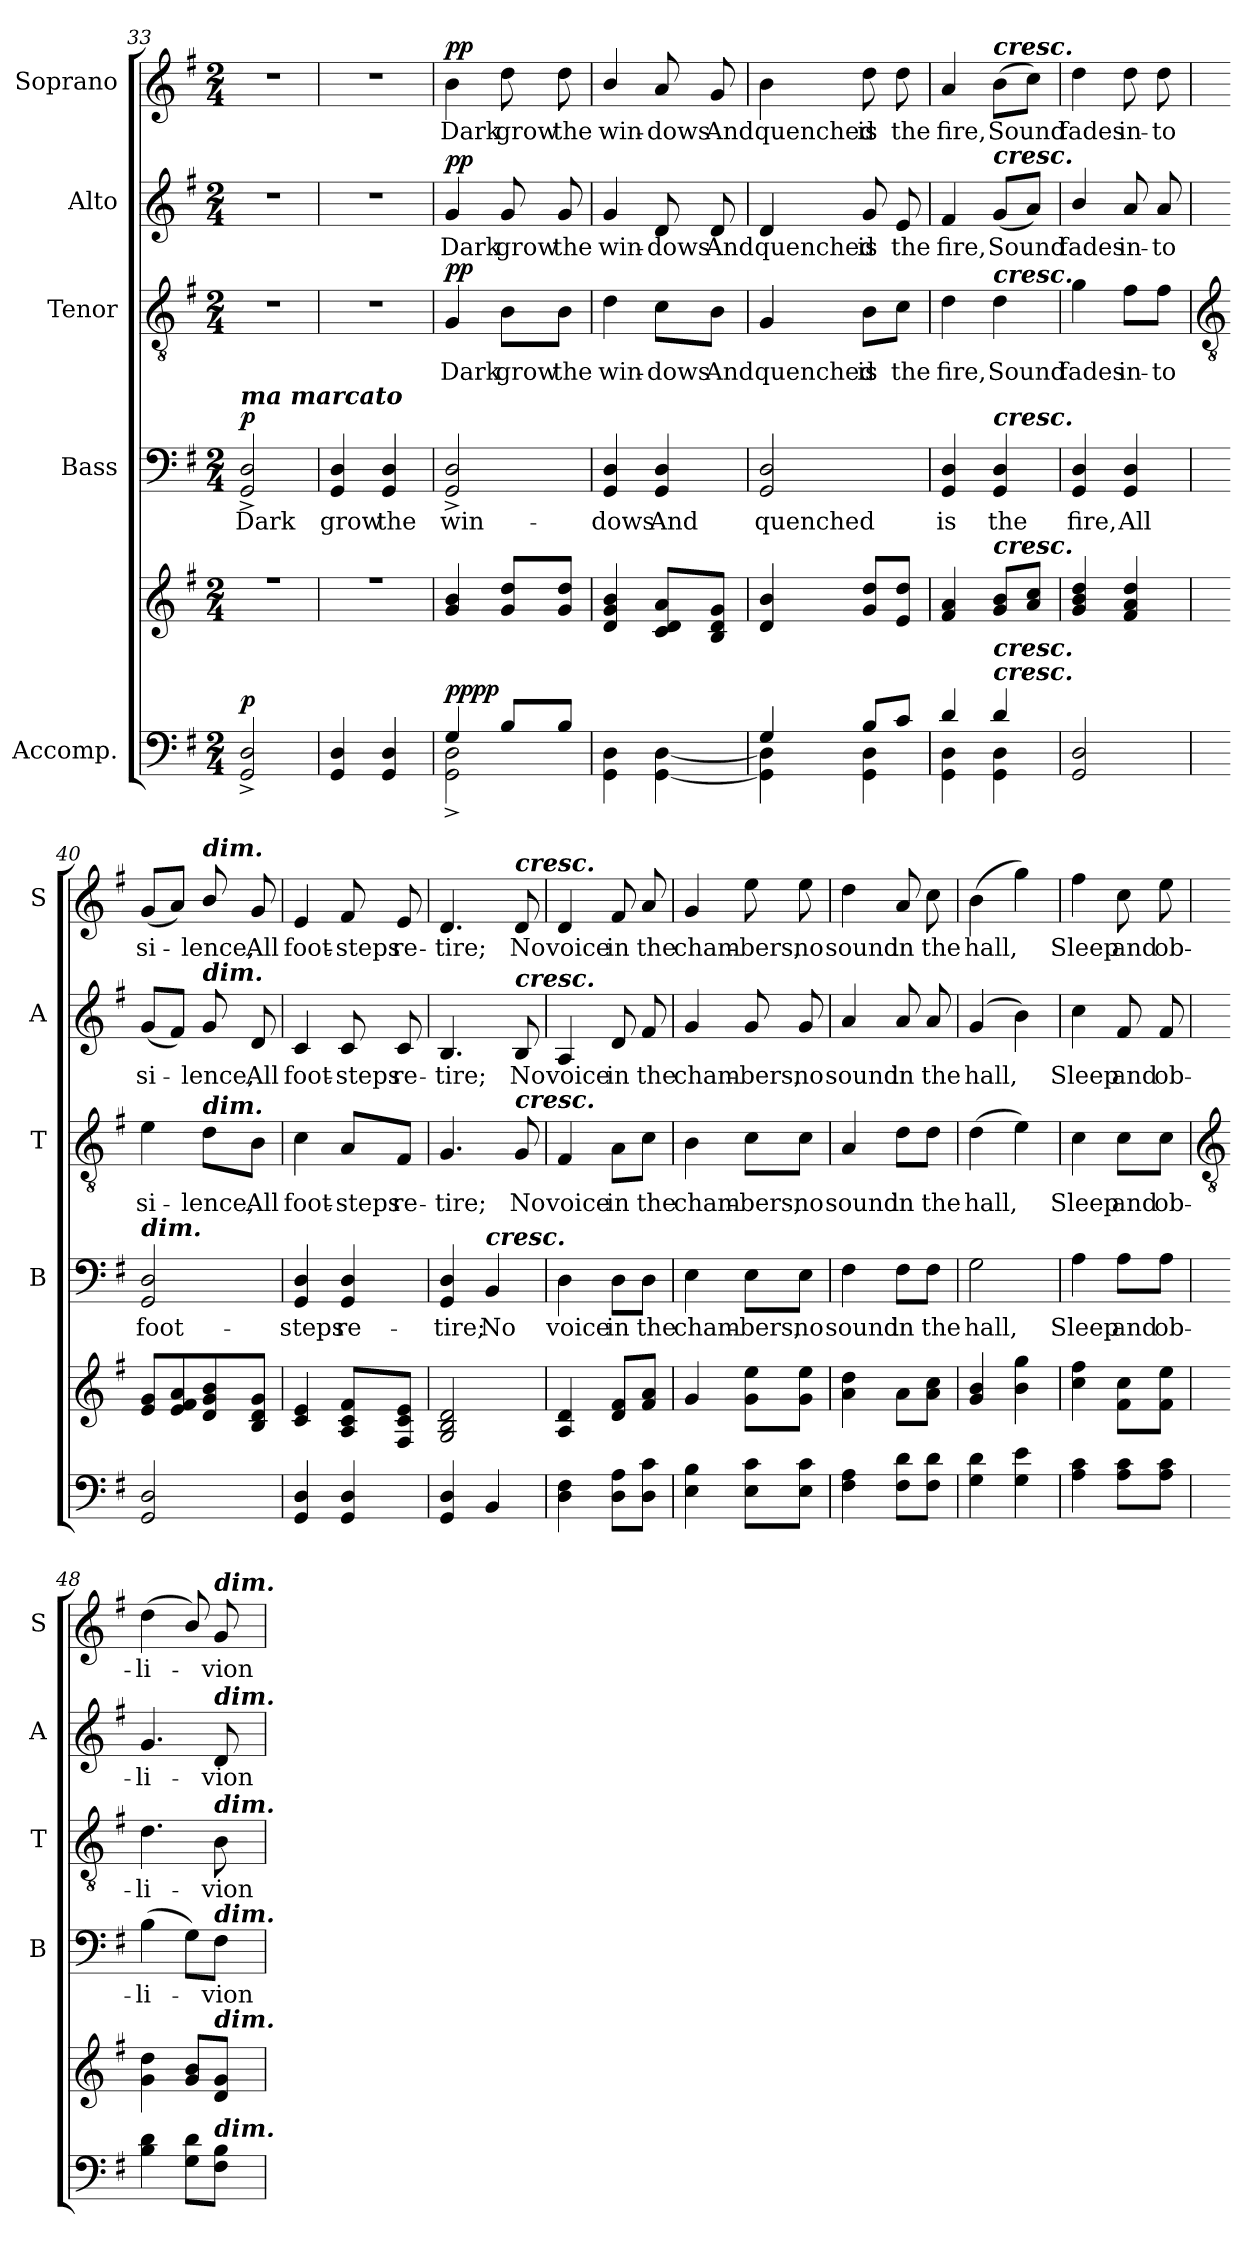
**kern	**kern	**dynam	**kern	**text	**dynam	**kern	**text	**dynam	**kern	**text	**dynam	**kern	**text	**dynam
*part5	*part5	*part5	*part4	*part4	*part4	*part3	*part3	*part3	*part2	*part2	*part2	*part1	*part1	*part1
*staff6	*staff5	*staff5/6	*staff4	*staff4	*staff4	*staff3	*staff3	*staff3	*staff2	*staff2	*staff2	*staff1	*staff1	*staff1
*I"Accomp.	*	*	*I"Bass	*	*	*I"Tenor	*	*	*I"Alto	*	*	*I"Soprano	*	*
*	*	*	*I'B	*	*	*I'T	*	*	*I'A	*	*	*I'S	*	*
!!LO:LB:g=z
*clefF4	*clefG2	*	*clefF4	*	*	*clefGv2	*	*	*clefG2	*	*	*clefG2	*	*
*k[f#]	*k[f#]	*	*k[f#]	*	*	*k[f#]	*	*	*k[f#]	*	*	*k[f#]	*	*
*G:	*G:	*	*G:	*	*	*G:	*	*	*G:	*	*	*G:	*	*
*M2/4	*M2/4	*	*M2/4	*	*	*M2/4	*	*	*M2/4	*	*	*M2/4	*	*
=33	=33	=33	=33	=33	=33	=33	=33	=33	=33	=33	=33	=33	=33	=33
*^	*^	*	*	*	*	*	*	*	*	*	*	*	*	*
!	!	!	!	!	!LO:TX:a:Bi:t=ma marcato	!	!	!	!	!	!	!	!	!	!	!
!	!	!LO:N:vis=1	!LO:N:vis=1	!LO:DY:a=2	!	!LO:LY:b	!LO:DY:b	!	!	!	!LO:N:vis=1	!	!	!	!	!
2ryy	2GG/^ 2D/^	2r	2ryy	p	2GG^ 2D^	Dark	p	2r	.	.	2r	.	.	2r	.	.
=34	=34	=34	=34	=34	=34	=34	=34	=34	=34	=34	=34	=34	=34	=34	=34	=34
!	!	!LO:N:vis=1	!LO:N:vis=1	!	!	!LO:LY:b	!	!	!	!	!LO:N:vis=1	!	!	!LO:N:vis=1	!	!
2ryy	4GG/ 4D/	2r	2ryy	.	4GG 4D	grow	.	2r	.	.	2r	.	.	2r	.	.
!	!	!	!	!	!	!LO:LY:b	!	!	!	!	!	!	!	!	!	!
.	4GG/ 4D/	.	.	.	4GG 4D	the	.	.	.	.	.	.	.	.	.	.
=35	=35	=35	=35	=35	=35	=35	=35	=35	=35	=35	=35	=35	=35	=35	=35	=35
!	!	!	!LO:N:vis=1	!LO:DY:a=2	!	!LO:LY:b	!	!	!LO:LY:b	!	!	!LO:LY:b	!	!	!LO:LY:b	!
!	!	!	!	!LO:DY:n=1:b	!	!	!	!	!	!LO:DY:b	!	!	!LO:DY:b	!	!	!LO:DY:b
4G/	2GG\^ 2D\^	4g 4b	2ryy	pp pp	2GG^ 2D^	win-	.	4G	Dark	pp	4g	Dark	pp	4b	Dark	pp
!	!	!	!	!	!	!	!	!	!LO:LY:b	!	!	!LO:LY:b	!	!	!LO:LY:b	!
8B/L	.	8g 8ddL	.	.	.	.	.	8B\L	grow	.	8g	grow	.	8dd	grow	.
!	!	!	!	!	!	!	!	!	!LO:LY:b	!	!	!LO:LY:b	!	!	!LO:LY:b	!
8B/J	.	8g 8ddJ	.	.	.	.	.	8B\J	the	.	8g	the	.	8dd	the	.
=36	=36	=36	=36	=36	=36	=36	=36	=36	=36	=36	=36	=36	=36	=36	=36	=36
!	!	!	!LO:N:vis=1	!	!	!LO:LY:b	!	!	!LO:LY:b	!	!	!LO:LY:b	!	!	!LO:LY:b	!
2ryy	4GG\ 4D\	4d 4g 4b	2ryy	.	4GG 4D	-dows	.	4d	win-	.	4g	win-	.	4b/	win-	.
!	!	!	!	!	!	!LO:LY:b	!	!	!LO:LY:b	!	!	!LO:LY:b	!	!	!LO:LY:b	!
.	[4GG\ [4D\	8c 8d 8aL	.	.	4GG 4D	And	.	8c\L	-dows	.	8d	-dows	.	8a	-dows	.
!	!	!	!	!	!	!	!	!	!LO:LY:b	!	!	!LO:LY:b	!	!	!LO:LY:b	!
.	.	8B 8d 8gJ	.	.	.	.	.	8B\J	And	.	8d	And	.	8g	And	.
=37	=37	=37	=37	=37	=37	=37	=37	=37	=37	=37	=37	=37	=37	=37	=37	=37
!	!	!	!LO:N:vis=1	!	!	!LO:LY:b	!	!	!LO:LY:b	!	!	!LO:LY:b	!	!	!LO:LY:b	!
4G/	4GG\] 4D\]	4d 4b	2ryy	.	2GG 2D	quenched	.	4G	quenched	.	4d	quenched	.	4b	quenched	.
!	!	!	!	!	!	!	!	!	!LO:LY:b	!	!	!LO:LY:b	!	!	!LO:LY:b	!
8B/L	4GG\ 4D\	8g 8ddL	.	.	.	.	.	8B\L	is	.	8g	is	.	8dd	is	.
!	!	!	!	!	!	!	!	!	!LO:LY:b	!	!	!LO:LY:b	!	!	!LO:LY:b	!
8c/J	.	8e 8ddJ	.	.	.	.	.	8c\J	the	.	8e	the	.	8dd	the	.
=38	=38	=38	=38	=38	=38	=38	=38	=38	=38	=38	=38	=38	=38	=38	=38	=38
!	!	!	!LO:N:vis=1	!	!	!LO:LY:b	!	!	!LO:LY:b	!	!	!LO:LY:b	!	!	!LO:LY:b	!
4d/	4GG\ 4D\	4f# 4a	2ryy	.	4GG 4D	is	.	4d	fire,	.	4f#	fire,	.	4a	fire,	.
!	!	!	!	!	!	!	!	!	!	!	!	!	!	!LO:TX:a:Bi:t=cresc.	!	!
!	!	!	!	!	!	!	!	!	!	!	!LO:TX:a:Bi:t=cresc.	!	!	!	!	!
!	!	!	!	!	!	!	!	!LO:TX:a:Bi:t=cresc.	!	!	!	!	!	!	!	!
!	!	!	!	!	!LO:TX:a:Bi:t=cresc.	!	!	!	!	!	!	!	!	!	!	!
!	!	!LO:TX:a:Bi:t=cresc.	!	!	!	!	!	!	!	!	!	!	!	!	!	!
!LO:TX:a:Bi:t=cresc.	!	!	!	!	!	!	!	!	!	!	!	!	!	!	!	!
!LO:TX:a:Bi:t=cresc.	!	!	!	!	!	!	!	!	!	!	!	!	!	!	!	!
!	!	!	!	!	!	!LO:LY:b	!	!	!LO:LY:b	!	!	!LO:LY:b	!	!	!LO:LY:b	!
4d/	4GG\ 4D\	8g 8bL	.	.	4GG 4D	the	.	4d	Sound	.	(<8gL	Sound	.	(>8bL	Sound	.
.	.	8a 8ccJ	.	.	.	.	.	.	.	.	8aJ)	.	.	8ccJ)	.	.
=39	=39	=39	=39	=39	=39	=39	=39	=39	=39	=39	=39	=39	=39	=39	=39	=39
!	!LO:N:vis=1	!	!LO:N:vis=1	!	!	!LO:LY:b	!	!	!LO:LY:b	!	!	!LO:LY:b	!	!	!LO:LY:b	!
2GG/ 2D/	2ryy	4g 4b 4dd	2ryy	.	4GG 4D	fire,	.	4g	fades	.	4b/	fades	.	4dd	fades	.
!	!	!	!	!	!	!LO:LY:b	!	!	!LO:LY:b	!	!	!LO:LY:b	!	!	!LO:LY:b	!
.	.	4f# 4a 4dd	.	.	4GG 4D	All	.	8f#\L	in-	.	8a	in-	.	8dd	in-	.
!	!	!	!	!	!	!	!	!	!LO:LY:b	!	!	!LO:LY:b	!	!	!LO:LY:b	!
.	.	.	.	.	.	.	.	8f#\J	-to	.	8a	-to	.	8dd	-to	.
*v	*v	*	*	*	*	*	*	*	*	*	*	*	*	*	*	*
*	*v	*v	*	*	*	*	*	*	*	*	*	*	*	*	*
!!LO:LB:g=z
=40	=40	=40	=40	=40	=40	=40	=40	=40	=40	=40	=40	=40	=40	=40
*	*	*	*	*	*	*clefGv2	*	*	*	*	*	*	*	*
!	!	!	!LO:TX:a:Bi:t=dim.	!	!	!	!	!	!	!	!	!	!	!
!	!	!	!	!LO:LY:b	!	!	!LO:LY:b	!	!	!LO:LY:b	!	!	!LO:LY:b	!
2GG/ 2D/	8e 8gL	.	2GG 2D	foot-	.	4e	si-	.	(<8gL	si-	.	(<8gL	si-	.
.	8e 8f# 8a	.	.	.	.	.	.	.	8f#J)	.	.	8aJ)	.	.
!	!	!	!	!	!	!	!	!	!	!	!	!LO:TX:a:Bi:t=dim.	!	!
!	!	!	!	!	!	!	!	!	!LO:TX:a:Bi:t=dim.	!	!	!	!	!
!	!	!	!	!	!	!LO:TX:a:Bi:t=dim.	!	!	!	!	!	!	!	!
!	!	!	!	!	!	!	!LO:LY:b	!	!	!LO:LY:b	!	!	!LO:LY:b	!
.	8d 8g 8b	.	.	.	.	8d\L	-lence,	.	8g	lence,	.	8b/	lence,	.
!	!	!	!	!	!	!	!LO:LY:b	!	!	!LO:LY:b	!	!	!LO:LY:b	!
.	8B 8d 8gJ	.	.	.	.	8B\J	All	.	8d	All	.	8g	All	.
=41	=41	=41	=41	=41	=41	=41	=41	=41	=41	=41	=41	=41	=41	=41
!	!	!	!	!LO:LY:b	!	!	!LO:LY:b	!	!	!LO:LY:b	!	!	!LO:LY:b	!
4GG 4D	4c 4e	.	4GG 4D	-steps	.	4c	foot-	.	4c	foot-	.	4e	foot-	.
!	!	!	!	!LO:LY:b	!	!	!LO:LY:b	!	!	!LO:LY:b	!	!	!LO:LY:b	!
4GG 4D	8A 8c 8f#L	.	4GG 4D	re-	.	8A/L	-steps	.	8c	-steps	.	8f#	-steps	.
!	!	!	!	!	!	!	!LO:LY:b	!	!	!LO:LY:b	!	!	!LO:LY:b	!
.	8F# 8c 8eJ	.	.	.	.	8F#/J	re-	.	8c	re-	.	8e	re-	.
=42	=42	=42	=42	=42	=42	=42	=42	=42	=42	=42	=42	=42	=42	=42
!	!	!	!	!LO:LY:b	!	!	!LO:LY:b	!	!	!LO:LY:b	!	!	!LO:LY:b	!
4GG 4D	2G 2B 2d	.	4GG 4D	-tire;	.	4.G	-tire;	.	4.B	-tire;	.	4.d	-tire;	.
!	!	!	!LO:TX:a:Bi:t=cresc.	!	!	!	!	!	!	!	!	!	!	!
!	!	!	!	!LO:LY:b	!	!	!	!	!	!	!	!	!	!
4BB	.	.	4BB	No	.	.	.	.	.	.	.	.	.	.
!	!	!	!	!	!	!	!	!	!	!	!	!LO:TX:a:Bi:t=cresc.	!	!
!	!	!	!	!	!	!	!	!	!LO:TX:a:Bi:t=cresc.	!	!	!	!	!
!	!	!	!	!	!	!LO:TX:a:Bi:t=cresc.	!	!	!	!	!	!	!	!
!	!	!	!	!	!	!	!LO:LY:b	!	!	!LO:LY:b	!	!	!LO:LY:b	!
.	.	.	.	.	.	8G	No	.	8B	No	.	8d	No	.
=43	=43	=43	=43	=43	=43	=43	=43	=43	=43	=43	=43	=43	=43	=43
!	!	!	!	!LO:LY:b	!	!	!LO:LY:b	!	!	!LO:LY:b	!	!	!LO:LY:b	!
4D 4F#	4A 4d	.	4D	voice	.	4F#	voice	.	4A	voice	.	4d	voice	.
!	!	!	!	!LO:LY:b	!	!	!LO:LY:b	!	!	!LO:LY:b	!	!	!LO:LY:b	!
8D 8AL	8d 8f#L	.	8D\L	in	.	8A\L	in	.	8d	in	.	8f#	in	.
!	!	!	!	!LO:LY:b	!	!	!LO:LY:b	!	!	!LO:LY:b	!	!	!LO:LY:b	!
8D 8cJ	8f# 8aJ	.	8D\J	the	.	8c\J	the	.	8f#	the	.	8a	the	.
=44	=44	=44	=44	=44	=44	=44	=44	=44	=44	=44	=44	=44	=44	=44
!	!	!	!	!LO:LY:b	!	!	!LO:LY:b	!	!	!LO:LY:b	!	!	!LO:LY:b	!
4E 4B	4g	.	4E	cham-	.	4B	cham-	.	4g	cham-	.	4g	cham-	.
!	!	!	!	!LO:LY:b	!	!	!LO:LY:b	!	!	!LO:LY:b	!	!	!LO:LY:b	!
8E 8cL	8g 8eeL	.	8E\L	-bers,	.	8c\L	-bers,	.	8g	-bers,	.	8ee	-bers,	.
!	!	!	!	!LO:LY:b	!	!	!LO:LY:b	!	!	!LO:LY:b	!	!	!LO:LY:b	!
8E 8cJ	8g 8eeJ	.	8E\J	no	.	8c\J	no	.	8g	no	.	8ee	no	.
=45	=45	=45	=45	=45	=45	=45	=45	=45	=45	=45	=45	=45	=45	=45
!	!	!	!	!LO:LY:b	!	!	!LO:LY:b	!	!	!LO:LY:b	!	!	!LO:LY:b	!
4F# 4A	4a 4dd	.	4F#	sound	.	4A	sound	.	4a	sound	.	4dd	sound	.
!	!	!	!	!LO:LY:b	!	!	!LO:LY:b	!	!	!LO:LY:b	!	!	!LO:LY:b	!
8F# 8dL	8aL	.	8F#\L	in	.	8d\L	in	.	8a	in	.	8a	in	.
!	!	!	!	!LO:LY:b	!	!	!LO:LY:b	!	!	!LO:LY:b	!	!	!LO:LY:b	!
8F# 8dJ	8a 8ccJ	.	8F#\J	the	.	8d\J	the	.	8a	the	.	8cc	the	.
=46	=46	=46	=46	=46	=46	=46	=46	=46	=46	=46	=46	=46	=46	=46
!	!	!	!	!LO:LY:b	!	!	!LO:LY:b	!	!	!LO:LY:b	!	!	!LO:LY:b	!
4G 4d	4g 4b	.	2G	hall,	.	(>4d	hall,	.	(<4g	hall,	.	(4b	hall,	.
4G 4e	4b 4gg	.	.	.	.	4e)	.	.	4b)	.	.	4gg)	.	.
=47	=47	=47	=47	=47	=47	=47	=47	=47	=47	=47	=47	=47	=47	=47
!	!	!	!	!LO:LY:b	!	!	!LO:LY:b	!	!	!LO:LY:b	!	!	!LO:LY:b	!
4A 4c	4cc 4ff#	.	4A	Sleep	.	4c	Sleep	.	4cc	Sleep	.	4ff#	Sleep	.
!	!	!	!	!LO:LY:b	!	!	!LO:LY:b	!	!	!LO:LY:b	!	!	!LO:LY:b	!
8A 8cL	8f# 8ccL	.	8A\L	and	.	8c\L	and	.	8f#	and	.	8cc	and	.
!	!	!	!	!LO:LY:b	!	!	!LO:LY:b	!	!	!LO:LY:b	!	!	!LO:LY:b	!
8A 8cJ	8f# 8eeJ	.	8A\J	ob-	.	8c\J	ob-	.	8f#	ob-	.	8ee	ob-	.
!!LO:LB:g=z
=48	=48	=48	=48	=48	=48	=48	=48	=48	=48	=48	=48	=48	=48	=48
*	*	*	*	*	*	*clefGv2	*	*	*	*	*	*	*	*
!	!	!	!	!LO:LY:b	!	!	!LO:LY:b	!	!	!LO:LY:b	!	!	!LO:LY:b	!
4B 4d	4g 4dd	.	(>4B	-li-	.	4.d	-li-	.	4.g	-li-	.	(<4dd	-li-	.
8G 8dL	8g/ 8b/L	.	8G\L)	.	.	.	.	.	.	.	.	8b/)	.	.
!	!	!	!	!	!	!	!	!	!	!	!	!LO:TX:a:Bi:t=dim.	!	!
!	!	!	!	!	!	!	!	!	!LO:TX:a:Bi:t=dim.	!	!	!	!	!
!	!	!	!	!	!	!LO:TX:a:Bi:t=dim.	!	!	!	!	!	!	!	!
!	!	!	!LO:TX:a:Bi:t=dim.	!	!	!	!	!	!	!	!	!	!	!
!	!LO:TX:a:Bi:t=dim.	!	!	!	!	!	!	!	!	!	!	!	!	!
!LO:TX:a:Bi:t=dim.	!	!	!	!	!	!	!	!	!	!	!	!	!	!
!	!	!	!	!LO:LY:b	!	!	!LO:LY:b	!	!	!LO:LY:b	!	!	!LO:LY:b	!
8F# 8BJ	8d 8gJ	.	8F#\J	vion	.	8B	-vion	.	8d	-vion	.	8g	vion	.
=	=	=	=	=	=	=	=	=	=	=	=	=	=	=
*-	*-	*-	*-	*-	*-	*-	*-	*-	*-	*-	*-	*-	*-	*-
